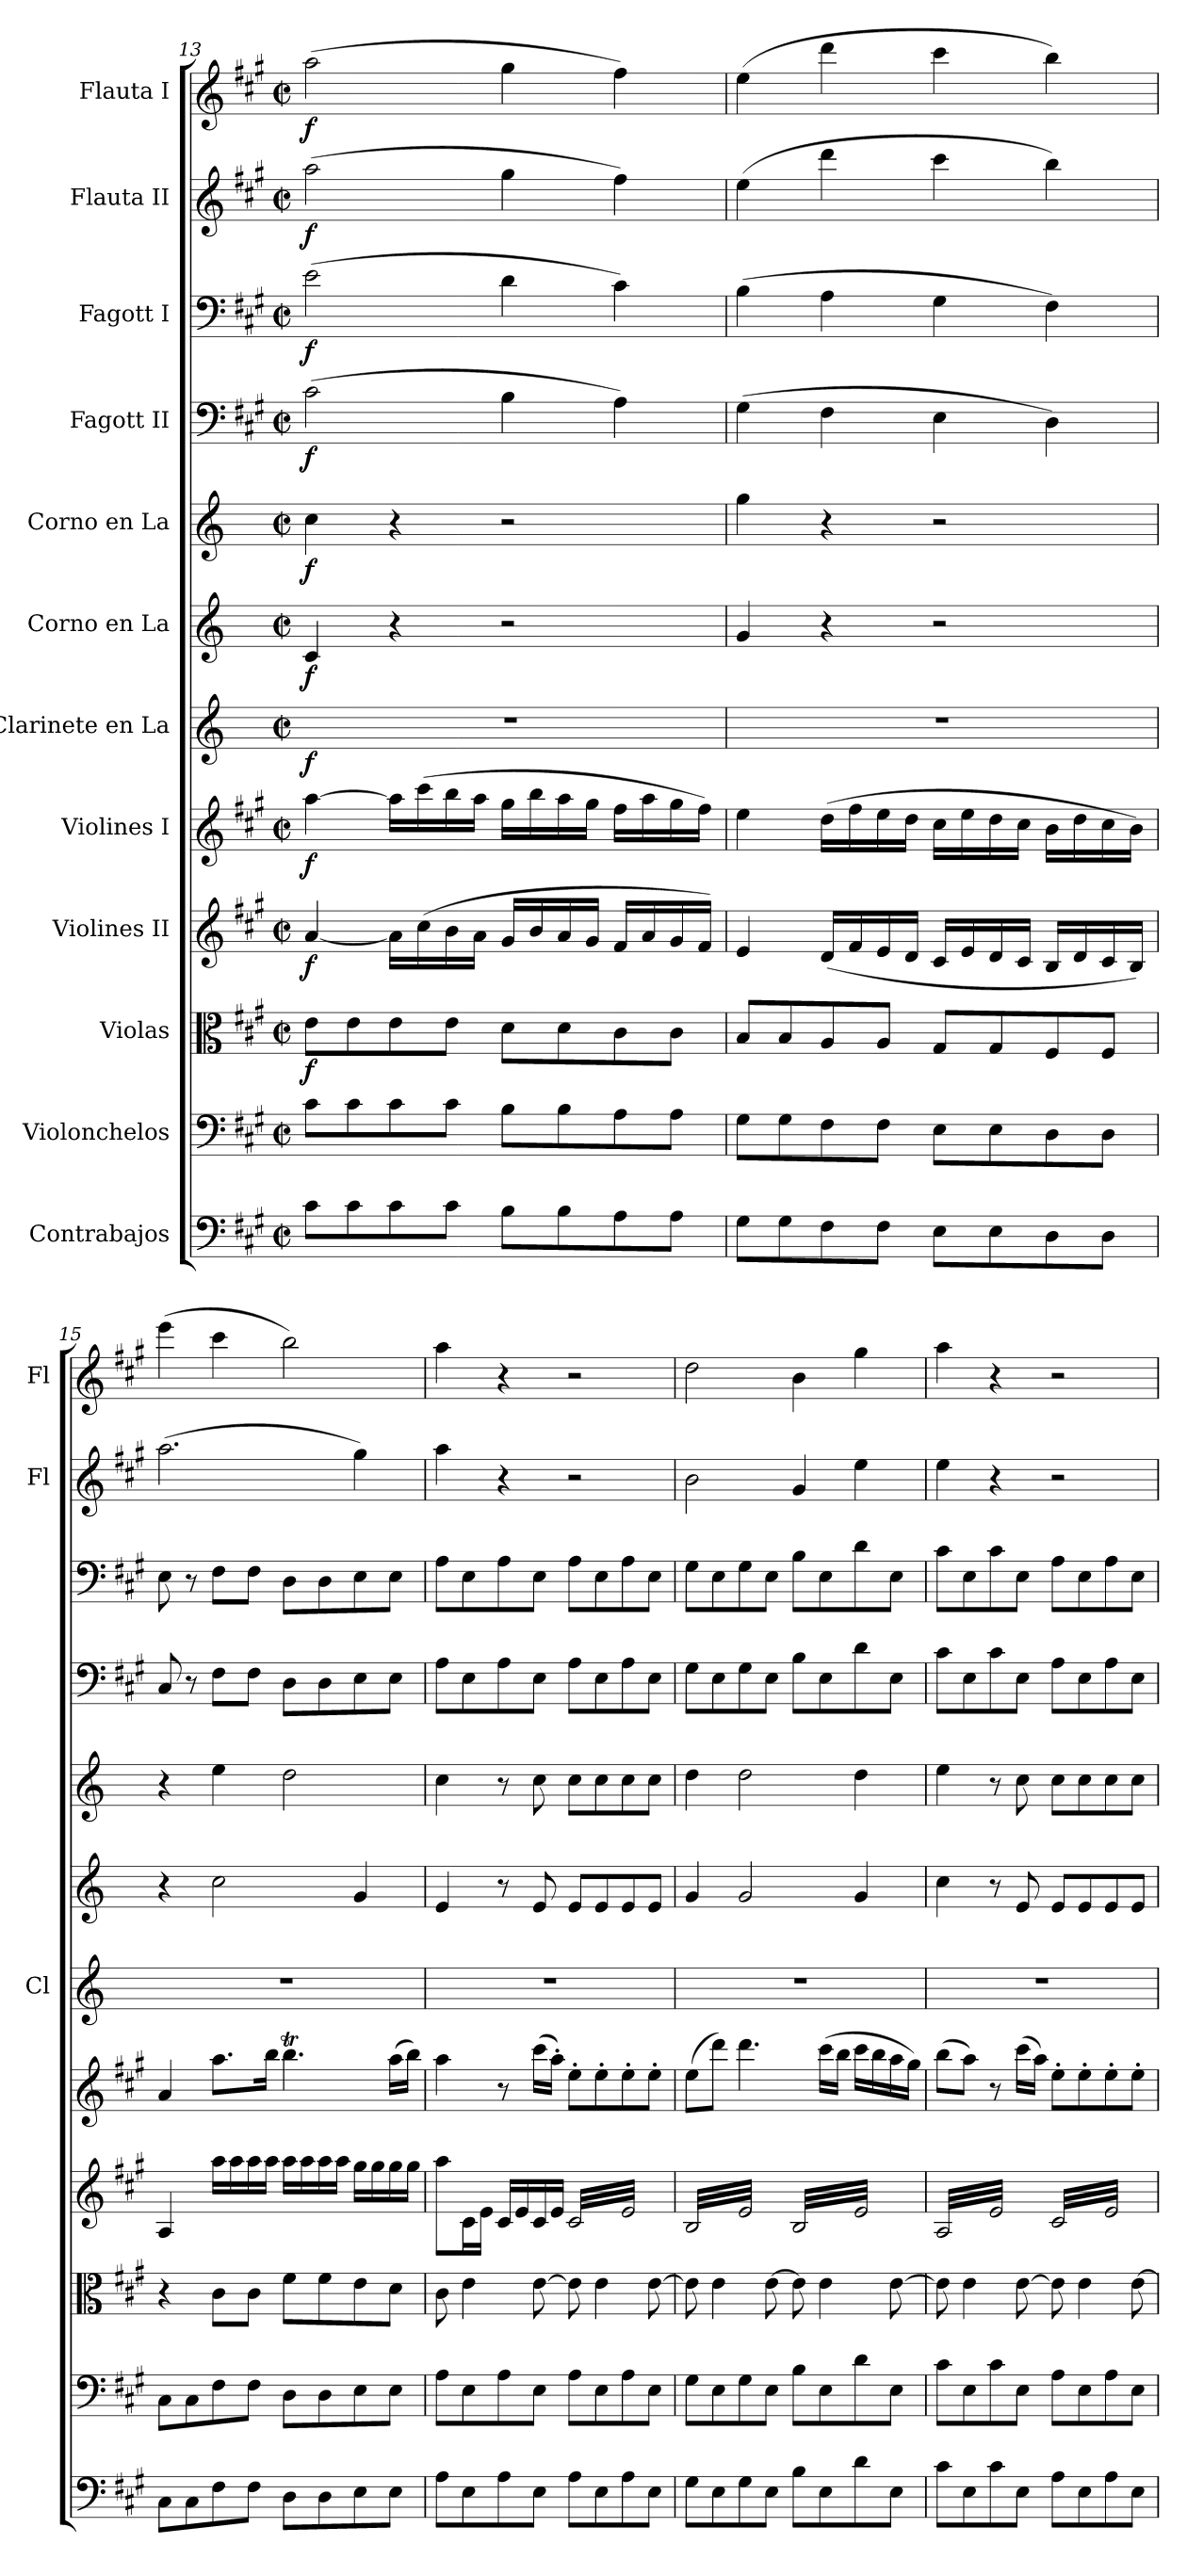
**kern	**kern	**kern	**dynam	**kern	**dynam	**kern	**dynam	**kern	**dynam	**kern	**dynam	**kern	**dynam	**kern	**dynam	**kern	**dynam	**kern	**dynam	**kern	**dynam
*part12	*part11	*part10	*part10	*part9	*part9	*part8	*part8	*part7	*part7	*part6	*part6	*part5	*part5	*part4	*part4	*part3	*part3	*part2	*part2	*part1	*part1
*staff12	*staff11	*staff10	*staff10	*staff9	*staff9	*staff8	*staff8	*staff7	*staff7	*staff6	*staff6	*staff5	*staff5	*staff4	*staff4	*staff3	*staff3	*staff2	*staff2	*staff1	*staff1
*I"Contrabajos	*I"Violonchelos	*I"Violas	*	*I"Violines II	*	*I"Violines I	*	*I"Clarinete en La	*	*I"Corno en La	*	*I"Corno en La	*	*I"Fagott II	*	*I"Fagott I	*	*I"Flauta II	*	*I"Flauta I	*
*	*	*	*	*	*	*	*	*I'Cl	*	*	*	*	*	*	*	*	*	*I'Fl	*	*I'Fl	*
!!LO:PB:g=z
*clefF4	*clefF4	*clefC3	*	*clefG2	*	*clefG2	*	*clefG2	*	*clefG2	*	*clefG2	*	*clefF4	*	*clefF4	*	*clefG2	*	*clefG2	*
*ITrd7c12	*	*	*	*	*	*	*	*ITrd2c3	*	*ITrd2c3	*	*ITrd2c3	*	*	*	*	*	*	*	*	*
*k[f#c#g#]	*k[f#c#g#]	*k[f#c#g#]	*	*k[f#c#g#]	*	*k[f#c#g#]	*	*k[f#c#g#]	*	*k[f#c#g#]	*	*k[f#c#g#]	*	*k[f#c#g#]	*	*k[f#c#g#]	*	*k[f#c#g#]	*	*k[f#c#g#]	*
*M2/2	*M2/2	*M2/2	*	*M2/2	*	*M2/2	*	*M2/2	*	*M2/2	*	*M2/2	*	*M2/2	*	*M2/2	*	*M2/2	*	*M2/2	*
*met(c|)	*met(c|)	*met(c|)	*	*met(c|)	*	*met(c|)	*	*met(c|)	*	*met(c|)	*	*met(c|)	*	*met(c|)	*	*met(c|)	*	*met(c|)	*	*met(c|)	*
=13	=13	=13	=13	=13	=13	=13	=13	=13	=13	=13	=13	=13	=13	=13	=13	=13	=13	=13	=13	=13	=13
!	!	!	!LO:DY:b	!	!LO:DY:b	!	!LO:DY:b	!	!LO:DY:b	!	!LO:DY:b	!	!LO:DY:b	!	!LO:DY:b	!	!LO:DY:b	!	!LO:DY:b	!	!LO:DY:b
8C#\L	8c#\L	8e\L	f	[4a/	f	[4aa\	f	1r	f	4A/	f	4a\	f	(>2c#\	f	(>2e\	f	(>2aa\	f	(>2aa\	f
8C#\	8c#\	8e\	.	.	.	.	.	.	.	.	.	.	.	.	.	.	.	.	.	.	.
8C#\	8c#\	8e\	.	16a\LL]	.	16aa\LL]	.	.	.	4r	.	4r	.	.	.	.	.	.	.	.	.
.	.	.	.	(>16cc#\	.	(>16ccc#\	.	.	.	.	.	.	.	.	.	.	.	.	.	.	.
8C#\J	8c#\J	8e\J	.	16b\	.	16bb\	.	.	.	.	.	.	.	.	.	.	.	.	.	.	.
.	.	.	.	16a\JJ	.	16aa\JJ	.	.	.	.	.	.	.	.	.	.	.	.	.	.	.
8BB\L	8B\L	8d\L	.	16g#/LL	.	16gg#\LL	.	.	.	2r	.	2r	.	4B\	.	4d\	.	4gg#\	.	4gg#\	.
.	.	.	.	16b/	.	16bb\	.	.	.	.	.	.	.	.	.	.	.	.	.	.	.
8BB\	8B\	8d\	.	16a/	.	16aa\	.	.	.	.	.	.	.	.	.	.	.	.	.	.	.
.	.	.	.	16g#/JJ	.	16gg#\JJ	.	.	.	.	.	.	.	.	.	.	.	.	.	.	.
8AA\	8A\	8c#\	.	16f#/LL	.	16ff#\LL	.	.	.	.	.	.	.	4A\)	.	4c#\)	.	4ff#\)	.	4ff#\)	.
.	.	.	.	16a/	.	16aa\	.	.	.	.	.	.	.	.	.	.	.	.	.	.	.
8AA\J	8A\J	8c#\J	.	16g#/	.	16gg#\	.	.	.	.	.	.	.	.	.	.	.	.	.	.	.
.	.	.	.	16f#/JJ)	.	16ff#\JJ)	.	.	.	.	.	.	.	.	.	.	.	.	.	.	.
=14	=14	=14	=14	=14	=14	=14	=14	=14	=14	=14	=14	=14	=14	=14	=14	=14	=14	=14	=14	=14	=14
8GG#\L	8G#\L	8B/L	.	4e/	.	4ee\	.	1r	.	4e/	.	4ee\	.	(>4G#\	.	(>4B\	.	(>4ee\	.	(>4ee\	.
8GG#\	8G#\	8B/	.	.	.	.	.	.	.	.	.	.	.	.	.	.	.	.	.	.	.
8FF#\	8F#\	8A/	.	(<16d/LL	.	(>16dd\LL	.	.	.	4r	.	4r	.	4F#\	.	4A\	.	4ddd\	.	4ddd\	.
.	.	.	.	16f#/	.	16ff#\	.	.	.	.	.	.	.	.	.	.	.	.	.	.	.
8FF#\J	8F#\J	8A/J	.	16e/	.	16ee\	.	.	.	.	.	.	.	.	.	.	.	.	.	.	.
.	.	.	.	16d/JJ	.	16dd\JJ	.	.	.	.	.	.	.	.	.	.	.	.	.	.	.
8EE\L	8E\L	8G#/L	.	16c#/LL	.	16cc#\LL	.	.	.	2r	.	2r	.	4E\	.	4G#\	.	4ccc#\	.	4ccc#\	.
.	.	.	.	16e/	.	16ee\	.	.	.	.	.	.	.	.	.	.	.	.	.	.	.
8EE\	8E\	8G#/	.	16d/	.	16dd\	.	.	.	.	.	.	.	.	.	.	.	.	.	.	.
.	.	.	.	16c#/JJ	.	16cc#\JJ	.	.	.	.	.	.	.	.	.	.	.	.	.	.	.
8DD\	8D\	8F#/	.	16B/LL	.	16b\LL	.	.	.	.	.	.	.	4D\)	.	4F#\)	.	4bb\)	.	4bb\)	.
.	.	.	.	16d/	.	16dd\	.	.	.	.	.	.	.	.	.	.	.	.	.	.	.
8DD\J	8D\J	8F#/J	.	16c#/	.	16cc#\	.	.	.	.	.	.	.	.	.	.	.	.	.	.	.
.	.	.	.	16B/JJ)	.	16b\JJ)	.	.	.	.	.	.	.	.	.	.	.	.	.	.	.
=15	=15	=15	=15	=15	=15	=15	=15	=15	=15	=15	=15	=15	=15	=15	=15	=15	=15	=15	=15	=15	=15
8CC#\L	8C#\L	4r	.	4A/	.	4a/	.	1r	.	4r	.	4r	.	8C#/	.	8E\	.	(>2.aa\	.	(>4eee\	.
8CC#\	8C#\	.	.	.	.	.	.	.	.	.	.	.	.	8r	.	8r	.	.	.	.	.
8FF#\	8F#\	8c#\L	.	16aa\LL	.	8.aa\L	.	.	.	2a\	.	4cc#\	.	8F#\L	.	8F#\L	.	.	.	4ccc#\	.
.	.	.	.	16aa\	.	.	.	.	.	.	.	.	.	.	.	.	.	.	.	.	.
8FF#\J	8F#\J	8c#\J	.	16aa\	.	.	.	.	.	.	.	.	.	8F#\J	.	8F#\J	.	.	.	.	.
.	.	.	.	16aa\JJ	.	16bb\Jk	.	.	.	.	.	.	.	.	.	.	.	.	.	.	.
8DD\L	8D\L	8f#\L	.	16aa\LL	.	4.bbT\	.	.	.	.	.	2b\	.	8D\L	.	8D\L	.	.	.	2bb\)	.
.	.	.	.	16aa\	.	.	.	.	.	.	.	.	.	.	.	.	.	.	.	.	.
8DD\	8D\	8f#\	.	16aa\	.	.	.	.	.	.	.	.	.	8D\	.	8D\	.	.	.	.	.
.	.	.	.	16aa\JJ	.	.	.	.	.	.	.	.	.	.	.	.	.	.	.	.	.
8EE\	8E\	8e\	.	16gg#\LL	.	.	.	.	.	4e/	.	.	.	8E\	.	8E\	.	4gg#\)	.	.	.
.	.	.	.	16gg#\	.	.	.	.	.	.	.	.	.	.	.	.	.	.	.	.	.
8EE\J	8E\J	8d\J	.	16gg#\	.	(>16aa\LL	.	.	.	.	.	.	.	8E\J	.	8E\J	.	.	.	.	.
.	.	.	.	16gg#\JJ	.	16bb\JJ)	.	.	.	.	.	.	.	.	.	.	.	.	.	.	.
=16	=16	=16	=16	=16	=16	=16	=16	=16	=16	=16	=16	=16	=16	=16	=16	=16	=16	=16	=16	=16	=16
8AA\L	8A\L	8c#\	.	8aa\L	.	4aa\	.	1r	.	4c#/	.	4a\	.	8A\L	.	8A\L	.	4aa\	.	4aa\	.
8EE\	8E\	4e\	.	16c#\L	.	.	.	.	.	.	.	.	.	8E\	.	8E\	.	.	.	.	.
.	.	.	.	16e\JJ	.	.	.	.	.	.	.	.	.	.	.	.	.	.	.	.	.
8AA\	8A\	.	.	16c#/LL	.	8r	.	.	.	8r	.	8r	.	8A\	.	8A\	.	4r	.	4r	.
.	.	.	.	16e/	.	.	.	.	.	.	.	.	.	.	.	.	.	.	.	.	.
8EE\J	8E\J	[8e\	.	16c#/	.	(>16ccc#\LL	.	.	.	8c#/	.	8a\	.	8E\J	.	8E\J	.	.	.	.	.
.	.	.	.	16e/JJ	.	16aa'\JJ)	.	.	.	.	.	.	.	.	.	.	.	.	.	.	.
*	*	*	*	*tremolo	*	*	*	*	*	*	*	*	*	*	*	*	*	*	*	*	*
8AA\L	8A\L	8e\]	.	32c#/LLL	.	8ee'\L	.	.	.	8c#/L	.	8a\L	.	8A\L	.	8A\L	.	2r	.	2r	.
.	.	.	.	32e/	.	.	.	.	.	.	.	.	.	.	.	.	.	.	.	.	.
.	.	.	.	32c#/	.	.	.	.	.	.	.	.	.	.	.	.	.	.	.	.	.
.	.	.	.	32e/	.	.	.	.	.	.	.	.	.	.	.	.	.	.	.	.	.
8EE\	8E\	4e\	.	32c#/	.	8ee'\	.	.	.	8c#/	.	8a\	.	8E\	.	8E\	.	.	.	.	.
.	.	.	.	32e/	.	.	.	.	.	.	.	.	.	.	.	.	.	.	.	.	.
.	.	.	.	32c#/	.	.	.	.	.	.	.	.	.	.	.	.	.	.	.	.	.
.	.	.	.	32e/	.	.	.	.	.	.	.	.	.	.	.	.	.	.	.	.	.
8AA\	8A\	.	.	32c#/	.	8ee'\	.	.	.	8c#/	.	8a\	.	8A\	.	8A\	.	.	.	.	.
.	.	.	.	32e/	.	.	.	.	.	.	.	.	.	.	.	.	.	.	.	.	.
.	.	.	.	32c#/	.	.	.	.	.	.	.	.	.	.	.	.	.	.	.	.	.
.	.	.	.	32e/	.	.	.	.	.	.	.	.	.	.	.	.	.	.	.	.	.
8EE\J	8E\J	[8e\	.	32c#/	.	8ee'\J	.	.	.	8c#/J	.	8a\J	.	8E\J	.	8E\J	.	.	.	.	.
.	.	.	.	32e/	.	.	.	.	.	.	.	.	.	.	.	.	.	.	.	.	.
.	.	.	.	32c#/	.	.	.	.	.	.	.	.	.	.	.	.	.	.	.	.	.
.	.	.	.	32e/JJJ	.	.	.	.	.	.	.	.	.	.	.	.	.	.	.	.	.
!!LO:PB:g=z
=17	=17	=17	=17	=17	=17	=17	=17	=17	=17	=17	=17	=17	=17	=17	=17	=17	=17	=17	=17	=17	=17
8GG#\L	8G#\L	8e\]	.	32B/LLL	.	(>8ee\L	.	1r	.	4e/	.	4b\	.	8G#\L	.	8G#\L	.	2b\	.	2dd\	.
.	.	.	.	32e/	.	.	.	.	.	.	.	.	.	.	.	.	.	.	.	.	.
.	.	.	.	32B/	.	.	.	.	.	.	.	.	.	.	.	.	.	.	.	.	.
.	.	.	.	32e/	.	.	.	.	.	.	.	.	.	.	.	.	.	.	.	.	.
8EE\	8E\	4e\	.	32B/	.	8ddd\J)	.	.	.	.	.	.	.	8E\	.	8E\	.	.	.	.	.
.	.	.	.	32e/	.	.	.	.	.	.	.	.	.	.	.	.	.	.	.	.	.
.	.	.	.	32B/	.	.	.	.	.	.	.	.	.	.	.	.	.	.	.	.	.
.	.	.	.	32e/	.	.	.	.	.	.	.	.	.	.	.	.	.	.	.	.	.
8GG#\	8G#\	.	.	32B/	.	4.ddd\	.	.	.	2e/	.	2b\	.	8G#\	.	8G#\	.	.	.	.	.
.	.	.	.	32e/	.	.	.	.	.	.	.	.	.	.	.	.	.	.	.	.	.
.	.	.	.	32B/	.	.	.	.	.	.	.	.	.	.	.	.	.	.	.	.	.
.	.	.	.	32e/	.	.	.	.	.	.	.	.	.	.	.	.	.	.	.	.	.
8EE\J	8E\J	[8e\	.	32B/	.	.	.	.	.	.	.	.	.	8E\J	.	8E\J	.	.	.	.	.
.	.	.	.	32e/	.	.	.	.	.	.	.	.	.	.	.	.	.	.	.	.	.
.	.	.	.	32B/	.	.	.	.	.	.	.	.	.	.	.	.	.	.	.	.	.
.	.	.	.	32e/JJJ	.	.	.	.	.	.	.	.	.	.	.	.	.	.	.	.	.
8BB\L	8B\L	8e\]	.	32B/LLL	.	.	.	.	.	.	.	.	.	8B\L	.	8B\L	.	4g#/	.	4b\	.
.	.	.	.	32e/	.	.	.	.	.	.	.	.	.	.	.	.	.	.	.	.	.
.	.	.	.	32B/	.	.	.	.	.	.	.	.	.	.	.	.	.	.	.	.	.
.	.	.	.	32e/	.	.	.	.	.	.	.	.	.	.	.	.	.	.	.	.	.
8EE\	8E\	4e\	.	32B/	.	(>16ccc#\LL	.	.	.	.	.	.	.	8E\	.	8E\	.	.	.	.	.
.	.	.	.	32e/	.	.	.	.	.	.	.	.	.	.	.	.	.	.	.	.	.
.	.	.	.	32B/	.	16bb\JJ	.	.	.	.	.	.	.	.	.	.	.	.	.	.	.
.	.	.	.	32e/	.	.	.	.	.	.	.	.	.	.	.	.	.	.	.	.	.
8D\	8d\	.	.	32B/	.	16ccc#\LL	.	.	.	4e/	.	4b\	.	8d\	.	8d\	.	4ee\	.	4gg#\	.
.	.	.	.	32e/	.	.	.	.	.	.	.	.	.	.	.	.	.	.	.	.	.
.	.	.	.	32B/	.	16bb\	.	.	.	.	.	.	.	.	.	.	.	.	.	.	.
.	.	.	.	32e/	.	.	.	.	.	.	.	.	.	.	.	.	.	.	.	.	.
8EE\J	8E\J	[8e\	.	32B/	.	16aa\	.	.	.	.	.	.	.	8E\J	.	8E\J	.	.	.	.	.
.	.	.	.	32e/	.	.	.	.	.	.	.	.	.	.	.	.	.	.	.	.	.
.	.	.	.	32B/	.	16gg#\JJ)	.	.	.	.	.	.	.	.	.	.	.	.	.	.	.
.	.	.	.	32e/JJJ	.	.	.	.	.	.	.	.	.	.	.	.	.	.	.	.	.
=18	=18	=18	=18	=18	=18	=18	=18	=18	=18	=18	=18	=18	=18	=18	=18	=18	=18	=18	=18	=18	=18
8C#\L	8c#\L	8e\]	.	32A/LLL	.	(>8bb\L	.	1r	.	4a\	.	4cc#\	.	8c#\L	.	8c#\L	.	4ee\	.	4aa\	.
.	.	.	.	32e/	.	.	.	.	.	.	.	.	.	.	.	.	.	.	.	.	.
.	.	.	.	32A/	.	.	.	.	.	.	.	.	.	.	.	.	.	.	.	.	.
.	.	.	.	32e/	.	.	.	.	.	.	.	.	.	.	.	.	.	.	.	.	.
8EE\	8E\	4e\	.	32A/	.	8aa\J)	.	.	.	.	.	.	.	8E\	.	8E\	.	.	.	.	.
.	.	.	.	32e/	.	.	.	.	.	.	.	.	.	.	.	.	.	.	.	.	.
.	.	.	.	32A/	.	.	.	.	.	.	.	.	.	.	.	.	.	.	.	.	.
.	.	.	.	32e/	.	.	.	.	.	.	.	.	.	.	.	.	.	.	.	.	.
8C#\	8c#\	.	.	32A/	.	8r	.	.	.	8r	.	8r	.	8c#\	.	8c#\	.	4r	.	4r	.
.	.	.	.	32e/	.	.	.	.	.	.	.	.	.	.	.	.	.	.	.	.	.
.	.	.	.	32A/	.	.	.	.	.	.	.	.	.	.	.	.	.	.	.	.	.
.	.	.	.	32e/	.	.	.	.	.	.	.	.	.	.	.	.	.	.	.	.	.
8EE\J	8E\J	[8e\	.	32A/	.	(>16ccc#\LL	.	.	.	8c#/	.	8a\	.	8E\J	.	8E\J	.	.	.	.	.
.	.	.	.	32e/	.	.	.	.	.	.	.	.	.	.	.	.	.	.	.	.	.
.	.	.	.	32A/	.	16aa\JJ)	.	.	.	.	.	.	.	.	.	.	.	.	.	.	.
.	.	.	.	32e/JJJ	.	.	.	.	.	.	.	.	.	.	.	.	.	.	.	.	.
8AA\L	8A\L	8e\]	.	32c#/LLL	.	8ee'\L	.	.	.	8c#/L	.	8a\L	.	8A\L	.	8A\L	.	2r	.	2r	.
.	.	.	.	32e/	.	.	.	.	.	.	.	.	.	.	.	.	.	.	.	.	.
.	.	.	.	32c#/	.	.	.	.	.	.	.	.	.	.	.	.	.	.	.	.	.
.	.	.	.	32e/	.	.	.	.	.	.	.	.	.	.	.	.	.	.	.	.	.
8EE\	8E\	4e\	.	32c#/	.	8ee'\	.	.	.	8c#/	.	8a\	.	8E\	.	8E\	.	.	.	.	.
.	.	.	.	32e/	.	.	.	.	.	.	.	.	.	.	.	.	.	.	.	.	.
.	.	.	.	32c#/	.	.	.	.	.	.	.	.	.	.	.	.	.	.	.	.	.
.	.	.	.	32e/	.	.	.	.	.	.	.	.	.	.	.	.	.	.	.	.	.
8AA\	8A\	.	.	32c#/	.	8ee'\	.	.	.	8c#/	.	8a\	.	8A\	.	8A\	.	.	.	.	.
.	.	.	.	32e/	.	.	.	.	.	.	.	.	.	.	.	.	.	.	.	.	.
.	.	.	.	32c#/	.	.	.	.	.	.	.	.	.	.	.	.	.	.	.	.	.
.	.	.	.	32e/	.	.	.	.	.	.	.	.	.	.	.	.	.	.	.	.	.
8EE\J	8E\J	[8e\	.	32c#/	.	8ee'\J	.	.	.	8c#/J	.	8a\J	.	8E\J	.	8E\J	.	.	.	.	.
.	.	.	.	32e/	.	.	.	.	.	.	.	.	.	.	.	.	.	.	.	.	.
.	.	.	.	32c#/	.	.	.	.	.	.	.	.	.	.	.	.	.	.	.	.	.
.	.	.	.	32e/JJJ	.	.	.	.	.	.	.	.	.	.	.	.	.	.	.	.	.
*	*	*	*	*Xtremolo	*	*	*	*	*	*	*	*	*	*	*	*	*	*	*	*	*
.	.	.	.	.	.	.	.	.	.	.	.	.	.	.	.	.	.	.	.	.	.
.	.	.	.	.	.	.	.	.	.	.	.	.	.	.	.	.	.	.	.	.	.
.	.	.	.	.	.	.	.	.	.	.	.	.	.	.	.	.	.	.	.	.	.
.	.	.	.	.	.	.	.	.	.	.	.	.	.	.	.	.	.	.	.	.	.
.	.	.	.	.	.	.	.	.	.	.	.	.	.	.	.	.	.	.	.	.	.
.	.	.	.	.	.	.	.	.	.	.	.	.	.	.	.	.	.	.	.	.	.
.	.	.	.	.	.	.	.	.	.	.	.	.	.	.	.	.	.	.	.	.	.
.	.	.	.	.	.	.	.	.	.	.	.	.	.	.	.	.	.	.	.	.	.
=	=	=	=	=	=	=	=	=	=	=	=	=	=	=	=	=	=	=	=	=	=
*-	*-	*-	*-	*-	*-	*-	*-	*-	*-	*-	*-	*-	*-	*-	*-	*-	*-	*-	*-	*-	*-
